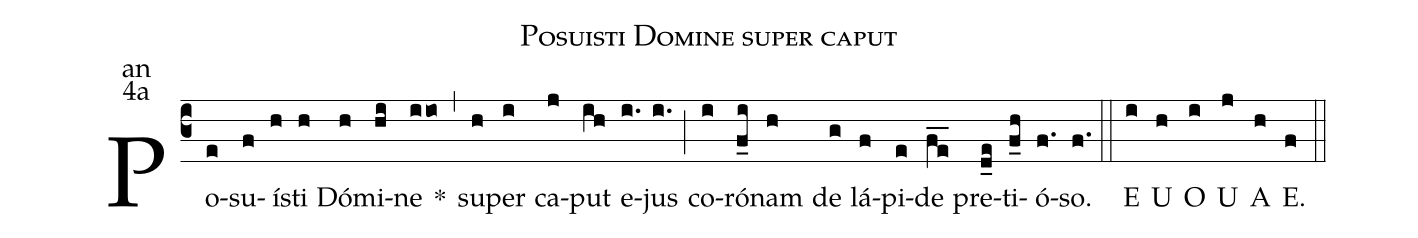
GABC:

name:Posuisti Domine super caput;
office-part:an;
mode:4a;
%%
(c3) Po(e)su(f)í(h)sti(h) Dó(h)mi(hi)ne(iio) <sp>*</sp>(,) su(h)per(i) ca(j)put(ih) e(i.)jus(i.) (;)
co(i)ró(f_i)nam(h) de(g) lá(f)pi(e)de(fe__) pre(d_e)ti(f_h)ó(f.)so.(f.) (::)
<eu> E(i) U(h) O(i) U(j) A(h) E.(f) </eu> (::)
